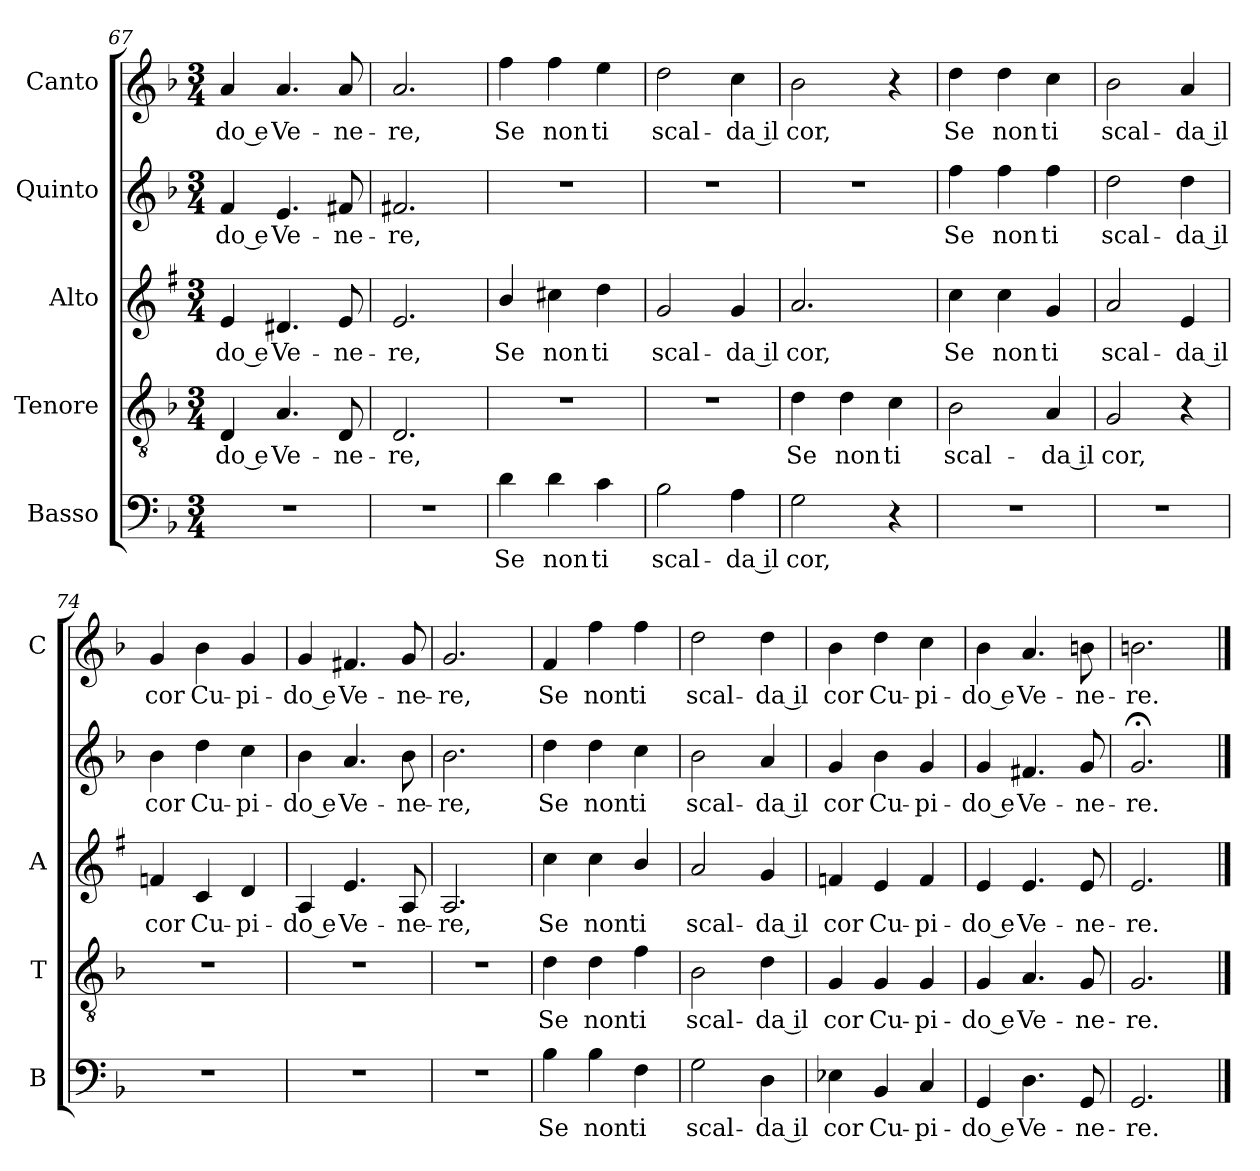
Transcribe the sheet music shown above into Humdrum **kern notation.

**kern	**text	**kern	**text	**kern	**text	**kern	**text	**kern	**text
*part5	*part5	*part4	*part4	*part3	*part3	*part2	*part2	*part1	*part1
*staff5	*staff5	*staff4	*staff4	*staff3	*staff3	*staff2	*staff2	*staff1	*staff1
*I"Basso	*	*I"Tenore	*	*I"Alto	*	*I"Quinto	*	*I"Canto	*
*I'B	*	*I'T	*	*I'A	*	*	*	*I'C	*
!!LO:PB:g=z
*clefF4	*	*clefGv2	*	*clefG2	*	*clefG2	*	*clefG2	*
*	*	*	*	*ITrd1c2	*	*	*	*	*
*k[b-]	*	*k[b-]	*	*k[b-]	*	*k[b-]	*	*k[b-]	*
*F:	*	*F:	*	*F:	*	*F:	*	*F:	*
*M3/4	*	*M3/4	*	*M3/4	*	*M3/4	*	*M3/4	*
=67	=67	=67	=67	=67	=67	=67	=67	=67	=67
!	!	!	!LO:LY:b	!	!LO:LY:b	!	!LO:LY:b	!	!LO:LY:b
2.r	.	4D/	-do e	4d/	-do e	4f/	-do e	4a/	-do e
!	!	!	!LO:LY:b	!	!LO:LY:b	!	!LO:LY:b	!	!LO:LY:b
.	.	4.A/	Ve-	4.c#X/	Ve-	4.e/	Ve-	4.a/	Ve-
!	!	!	!LO:LY:b	!	!LO:LY:b	!	!LO:LY:b	!	!LO:LY:b
.	.	8D/	-ne-	8d/	-ne-	8f#X/	-ne-	8a/	-ne-
=68	=68	=68	=68	=68	=68	=68	=68	=68	=68
!	!	!	!LO:LY:b	!	!LO:LY:b	!	!LO:LY:b	!	!LO:LY:b
2.r	.	2.D/	-re,	2.d/	-re,	2.f#X/	-re,	2.a/	-re,
=69	=69	=69	=69	=69	=69	=69	=69	=69	=69
!	!LO:LY:b	!	!	!	!LO:LY:b	!	!	!	!LO:LY:b
4d\	Se	2.r	.	4a/	Se	2.r	.	4ff\	Se
!	!LO:LY:b	!	!	!	!LO:LY:b	!	!	!	!LO:LY:b
4d\	non	.	.	4bn\	non	.	.	4ff\	non
!	!LO:LY:b	!	!	!	!LO:LY:b	!	!	!	!LO:LY:b
4c\	ti	.	.	4cc\	ti	.	.	4ee\	ti
=70	=70	=70	=70	=70	=70	=70	=70	=70	=70
!	!LO:LY:b	!	!	!	!LO:LY:b	!	!	!	!LO:LY:b
2B-\	scal-	2.r	.	2f/	scal-	2.r	.	2dd\	scal-
!	!LO:LY:b	!	!	!	!LO:LY:b	!	!	!	!LO:LY:b
4A\	-da il	.	.	4f/	-da il	.	.	4cc\	-da il
=71	=71	=71	=71	=71	=71	=71	=71	=71	=71
!	!LO:LY:b	!	!LO:LY:b	!	!LO:LY:b	!	!	!	!LO:LY:b
2G\	cor,	4d\	Se	2.g/	cor,	2.r	.	2b-\	cor,
!	!	!	!LO:LY:b	!	!	!	!	!	!
.	.	4d\	non	.	.	.	.	.	.
!	!	!	!LO:LY:b	!	!	!	!	!	!
4r	.	4c\	ti	.	.	.	.	4r	.
=72	=72	=72	=72	=72	=72	=72	=72	=72	=72
!	!	!	!LO:LY:b	!	!LO:LY:b	!	!LO:LY:b	!	!LO:LY:b
2.r	.	2B-\	scal-	4b-\	Se	4ff\	Se	4dd\	Se
!	!	!	!	!	!LO:LY:b	!	!LO:LY:b	!	!LO:LY:b
.	.	.	.	4b-\	non	4ff\	non	4dd\	non
!	!	!	!LO:LY:b	!	!LO:LY:b	!	!LO:LY:b	!	!LO:LY:b
.	.	4A/	-da il	4f/	ti	4ff\	ti	4cc\	ti
=73	=73	=73	=73	=73	=73	=73	=73	=73	=73
!	!	!	!LO:LY:b	!	!LO:LY:b	!	!LO:LY:b	!	!LO:LY:b
2.r	.	2G/	cor,	2g/	scal-	2dd\	scal-	2b-\	scal-
!	!	!	!	!	!LO:LY:b	!	!LO:LY:b	!	!LO:LY:b
.	.	4r	.	4d/	-da il	4dd\	-da il	4a/	-da il
=74	=74	=74	=74	=74	=74	=74	=74	=74	=74
!	!	!	!	!	!LO:LY:b	!	!LO:LY:b	!	!LO:LY:b
2.r	.	2.r	.	4e-X/	cor	4b-\	cor	4g/	cor
!	!	!	!	!	!LO:LY:b	!	!LO:LY:b	!	!LO:LY:b
.	.	.	.	4B-/	Cu-	4dd\	Cu-	4b-\	Cu-
!	!	!	!	!	!LO:LY:b	!	!LO:LY:b	!	!LO:LY:b
.	.	.	.	4c/	-pi-	4cc\	-pi-	4g/	-pi-
!!LO:LB:g=z
=75	=75	=75	=75	=75	=75	=75	=75	=75	=75
!	!	!	!	!	!LO:LY:b	!	!LO:LY:b	!	!LO:LY:b
2.r	.	2.r	.	4G/	-do e	4b-\	-do e	4g/	-do e
!	!	!	!	!	!LO:LY:b	!	!LO:LY:b	!	!LO:LY:b
.	.	.	.	4.d/	Ve-	4.a/	Ve-	4.f#X/	Ve-
!	!	!	!	!	!LO:LY:b	!	!LO:LY:b	!	!LO:LY:b
.	.	.	.	8G/	-ne-	8b-\	-ne-	8g/	-ne-
=76	=76	=76	=76	=76	=76	=76	=76	=76	=76
!	!	!	!	!	!LO:LY:b	!	!LO:LY:b	!	!LO:LY:b
2.r	.	2.r	.	2.G/	-re,	2.b-\	-re,	2.g/	-re,
=77	=77	=77	=77	=77	=77	=77	=77	=77	=77
!	!LO:LY:b	!	!LO:LY:b	!	!LO:LY:b	!	!LO:LY:b	!	!LO:LY:b
4B-\	Se	4d\	Se	4b-\	Se	4dd\	Se	4f/	Se
!	!LO:LY:b	!	!LO:LY:b	!	!LO:LY:b	!	!LO:LY:b	!	!LO:LY:b
4B-\	non	4d\	non	4b-\	non	4dd\	non	4ff\	non
!	!LO:LY:b	!	!LO:LY:b	!	!LO:LY:b	!	!LO:LY:b	!	!LO:LY:b
4F\	ti	4f\	ti	4a/	ti	4cc\	ti	4ff\	ti
=78	=78	=78	=78	=78	=78	=78	=78	=78	=78
!	!LO:LY:b	!	!LO:LY:b	!	!LO:LY:b	!	!LO:LY:b	!	!LO:LY:b
2G\	scal-	2B-\	scal-	2g/	scal-	2b-\	scal-	2dd\	scal-
!	!LO:LY:b	!	!LO:LY:b	!	!LO:LY:b	!	!LO:LY:b	!	!LO:LY:b
4D\	-da il	4d\	-da il	4f/	-da il	4a/	-da il	4dd\	-da il
=79	=79	=79	=79	=79	=79	=79	=79	=79	=79
!	!LO:LY:b	!	!LO:LY:b	!	!LO:LY:b	!	!LO:LY:b	!	!LO:LY:b
4E-X\	cor	4G/	cor	4e-X/	cor	4g/	cor	4b-\	cor
!	!LO:LY:b	!	!LO:LY:b	!	!LO:LY:b	!	!LO:LY:b	!	!LO:LY:b
4BB-/	Cu-	4G/	Cu-	4d/	Cu-	4b-\	Cu-	4dd\	Cu-
!	!LO:LY:b	!	!LO:LY:b	!	!LO:LY:b	!	!LO:LY:b	!	!LO:LY:b
4C/	-pi-	4G/	-pi-	4e-/	-pi-	4g/	-pi-	4cc\	-pi-
=80	=80	=80	=80	=80	=80	=80	=80	=80	=80
!	!LO:LY:b	!	!LO:LY:b	!	!LO:LY:b	!	!LO:LY:b	!	!LO:LY:b
4GG/	-do e	4G/	-do e	4d/	-do e	4g/	-do e	4b-\	-do e
!	!LO:LY:b	!	!LO:LY:b	!	!LO:LY:b	!	!LO:LY:b	!	!LO:LY:b
4.D\	Ve-	4.A/	Ve-	4.d/	Ve-	4.f#X/	Ve-	4.a/	Ve-
!	!LO:LY:b	!	!LO:LY:b	!	!LO:LY:b	!	!LO:LY:b	!	!LO:LY:b
8GG/	-ne-	8G/	-ne-	8d/	-ne-	8g/	-ne-	8bn\	-ne-
=81	=81	=81	=81	=81	=81	=81	=81	=81	=81
!	!LO:LY:b	!	!LO:LY:b	!	!LO:LY:b	!	!LO:LY:b	!	!LO:LY:b
2.GG/	-re.	2.G/	-re.	2.d/	-re.	2.g;</	-re.	2.bn\	-re.
==	==	==	==	==	==	==	==	==	==
*-	*-	*-	*-	*-	*-	*-	*-	*-	*-
